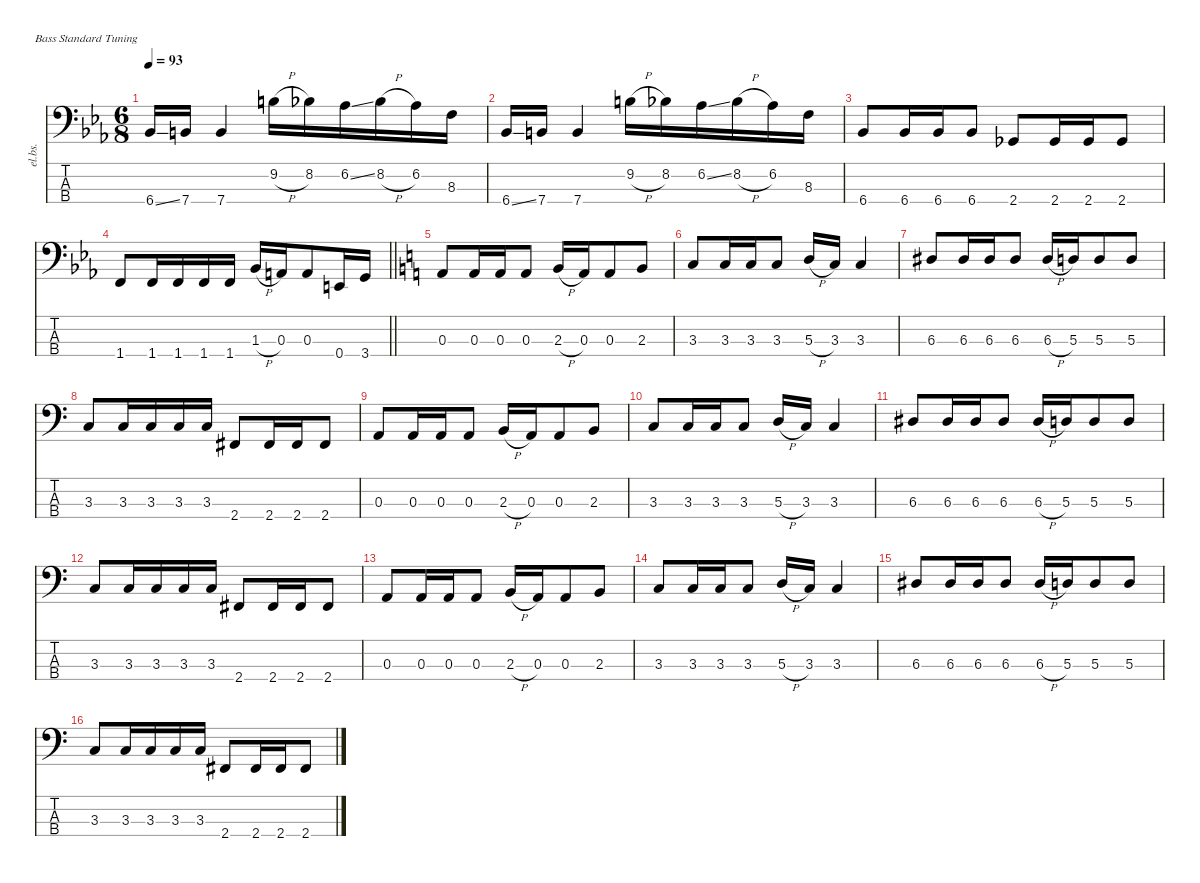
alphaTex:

\defaultSystemsLayout 4
\hideDynamics
\bracketExtendMode nobrackets
\otherSystemsTrackNameOrientation horizontal
\track ("Bass" "el.bs.") {instrument electricbassfinger}
\staff {score tabs}
\tuning (G2 D2 A1 E1)
\ts (6 8)
\tempo 93
\clef f4
\ks cminor
6.4{ss acc b}.16{dy ff beam Up} 7.4{acc forcenatural}.16{beam Up} 7.4{acc forcenatural}.4{beam Up} 9.2{h acc forcenatural}.16{beam Down} 8.2{acc b}.16{beam Down} 6.2{ss acc b}.16{beam Down} 8.2{h acc b}.16{beam Down} 6.2{acc b}.16{beam Down} 8.3{acc forcenatural}.16{beam Down} |
6.4{ss acc b}.16{beam Up} 7.4{acc forcenatural}.16{beam Up} 7.4{acc forcenatural}.4{beam Up} 9.2{h acc forcenatural}.16{beam Down} 8.2{acc b}.16{beam Down} 6.2{ss acc b}.16{beam Down} 8.2{h acc b}.16{beam Down} 6.2{acc b}.16{beam Down} 8.3{acc forcenatural}.16{beam Down} |
6.4{acc b}.8{dy f beam Up} 6.4{acc b}.16{beam Up} 6.4{acc b}.16{beam Up} 6.4{acc b}.8{beam Up} 2.4{acc b}.8{dy ff beam Up} 2.4{acc b}.16{beam Up} 2.4{acc b}.16{beam Up} 2.4{acc b}.8{beam Up} |
\barLineRight lightlight
1.4{acc forcenatural}.8{beam Up} 1.4{acc forcenatural}.16{beam Up} 1.4{acc forcenatural}.16{beam Up} 1.4{acc forcenatural}.16{beam Up} 1.4{acc forcenatural}.16{dy f beam Up} 1.3{h acc b}.16{dy ff beam Up} 0.3{acc forcenatural}.16{beam Up} 0.3{acc forcenatural}.8{beam Up} 0.4{acc forcenatural}.16{dy fff beam Up} 3.4{acc forcenatural}.16{beam Up} |
\ks aminor
0.3.8{dy ff beam Up} 0.3.16{beam Up} 0.3.16{beam Up} 0.3.8{beam Up} 2.3{h}.16{beam Up} 0.3.16{beam Up} 0.3.8{beam Up} 2.3.8{beam Up} |
3.3.8{beam Up} 3.3.16{beam Up} 3.3.16{beam Up} 3.3.8{beam Up} 5.3{h}.16{beam Up} 3.3.16{beam Up} 3.3.4{beam Up} |
6.3{acc #}.8{dy f beam Up} 6.3{acc #}.16{beam Up} 6.3{acc #}.16{beam Up} 6.3{acc #}.8{beam Up} 6.3{h acc #}.16{beam Up} 5.3.16{beam Up} 5.3.8{beam Up} 5.3.8{beam Up} |
3.3.8{beam Up} 3.3.16{beam Up} 3.3.16{beam Up} 3.3.16{beam Up} 3.3.16{beam Up} 2.4{acc #}.8{dy ff beam Up} 2.4{acc #}.16{beam Up} 2.4{acc #}.16{beam Up} 2.4{acc #}.8{beam Up} |
0.3.8{beam Up} 0.3.16{beam Up} 0.3.16{beam Up} 0.3.8{beam Up} 2.3{h}.16{beam Up} 0.3.16{beam Up} 0.3.8{beam Up} 2.3.8{beam Up} |
3.3.8{beam Up} 3.3.16{beam Up} 3.3.16{beam Up} 3.3.8{beam Up} 5.3{h}.16{beam Up} 3.3.16{beam Up} 3.3.4{beam Up} |
6.3{acc #}.8{dy f beam Up} 6.3{acc #}.16{beam Up} 6.3{acc #}.16{beam Up} 6.3{acc #}.8{beam Up} 6.3{h acc #}.16{beam Up} 5.3.16{beam Up} 5.3.8{beam Up} 5.3.8{beam Up} |
3.3.8{beam Up} 3.3.16{beam Up} 3.3.16{beam Up} 3.3.16{beam Up} 3.3.16{beam Up} 2.4{acc #}.8{dy ff beam Up} 2.4{acc #}.16{beam Up} 2.4{acc #}.16{beam Up} 2.4{acc #}.8{beam Up} |
0.3.8{beam Up} 0.3.16{beam Up} 0.3.16{beam Up} 0.3.8{beam Up} 2.3{h}.16{beam Up} 0.3.16{beam Up} 0.3.8{beam Up} 2.3.8{beam Up} |
3.3.8{beam Up} 3.3.16{beam Up} 3.3.16{beam Up} 3.3.8{beam Up} 5.3{h}.16{beam Up} 3.3.16{beam Up} 3.3.4{beam Up} |
6.3{acc #}.8{dy f beam Up} 6.3{acc #}.16{beam Up} 6.3{acc #}.16{beam Up} 6.3{acc #}.8{beam Up} 6.3{h acc #}.16{beam Up} 5.3.16{beam Up} 5.3.8{beam Up} 5.3.8{beam Up} |
3.3.8{beam Up} 3.3.16{beam Up} 3.3.16{beam Up} 3.3.16{beam Up} 3.3.16{beam Up} 2.4{acc #}.8{dy ff beam Up} 2.4{acc #}.16{beam Up} 2.4{acc #}.16{beam Up} 2.4{acc #}.8{beam Up}
